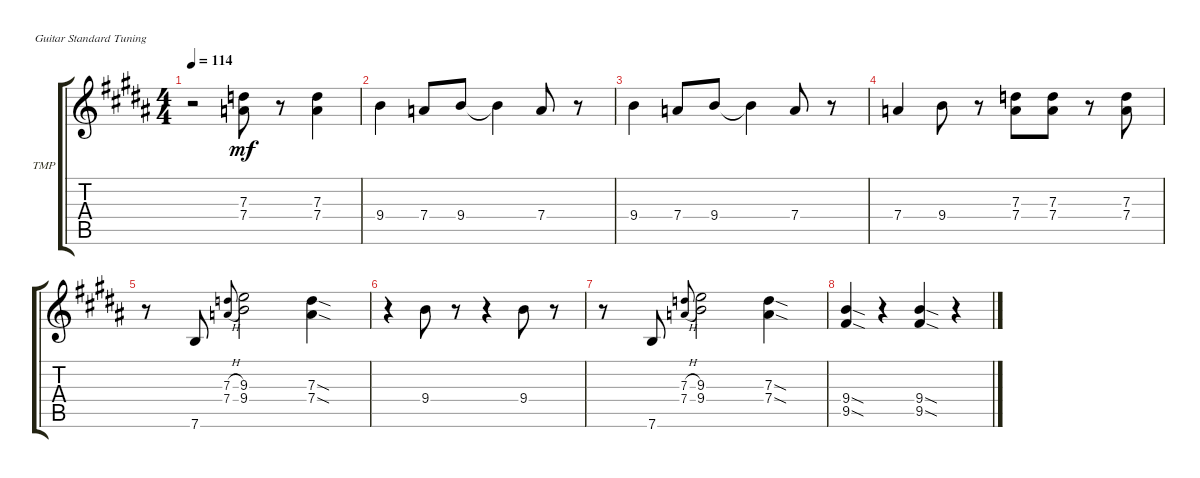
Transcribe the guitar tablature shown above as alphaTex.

\defaultSystemsLayout 4
\bracketExtendMode groupsimilarinstruments
\firstSystemTrackNameOrientation horizontal
\otherSystemsTrackNameOrientation horizontal
\track ("TMP" "TMP") {mute instrument distortionguitar}
\staff {score tabs}
\tuning (E4 B3 G3 D3 A2 E2)
\ts (4 4)
\tempo 114
\clef g2
\ks b
r.2{dy mf} (7.3 7.4).8 r.8 (7.3 7.4).4 |
9.4.4 7.4.8 9.4.8 9.4{t}.4 7.4.8 r.8 |
9.4.4 7.4.8 9.4.8 9.4{t}.4 7.4.8 r.8 |
7.4.4 9.4.8 r.8 (7.3 7.4).8 (7.3 7.4).8 r.8 (7.3 7.4).8 |
r.8 7.6.8 (7.3{h} 7.4{h}).8{gr onbeat} (9.3 9.4).2 (7.3{sod} 7.4{sod}).4 |
r.4 9.4.8 r.8 r.4 9.4.8 r.8 |
r.8 7.6.8 (7.3{h} 7.4{h}).8{gr onbeat} (9.3 9.4).2 (7.3{sod} 7.4{sod}).4 |
(9.4{sod} 9.5{sod}).4 r.4 (9.5{sod} 9.4{sod}).4 r.4
